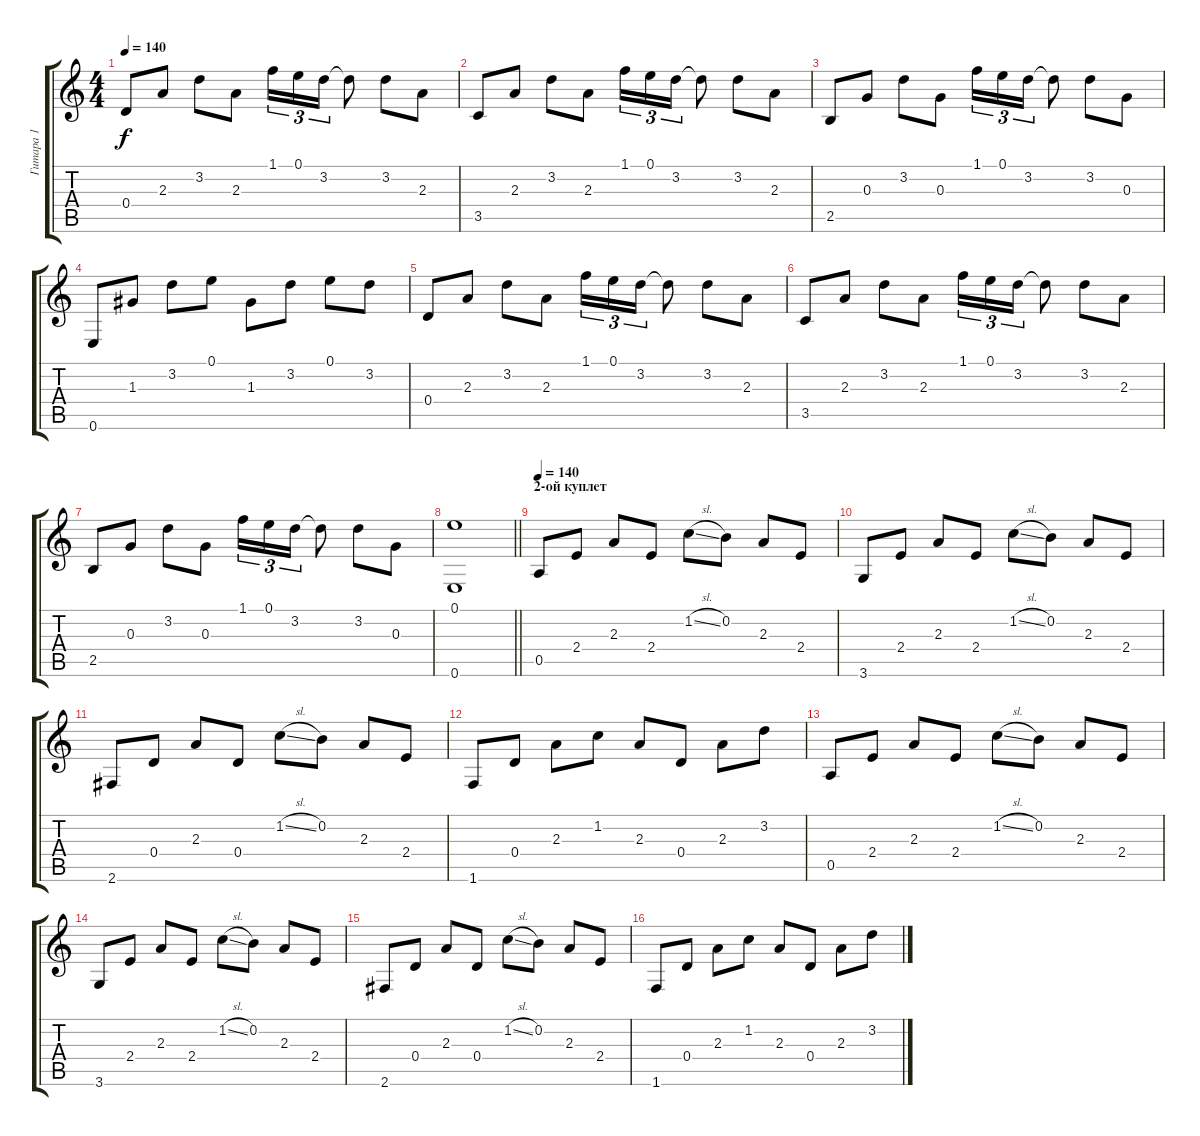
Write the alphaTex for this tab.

\track ("Гитара 1" "Гитара 1") {instrument acousticguitarsteel}
\staff {score tabs}
\tuning (E4 B3 G3 D3 A2 E2) {hide}
\ts (4 4)
\tempo 140
\clef g2
\ks c
0.4.8{dy f} 2.3.8 3.2.8 2.3.8 1.1.16{tu (3 2)} 0.1.16{tu (3 2)} 3.2.16{tu (3 2)} 3.2{t}.8 3.2.8 2.3.8 |
3.5.8 2.3.8 3.2.8 2.3.8 1.1.16{tu (3 2)} 0.1.16{tu (3 2)} 3.2.16{tu (3 2)} 3.2{t}.8 3.2.8 2.3.8 |
2.5.8 0.3.8 3.2.8 0.3.8 1.1.16{tu (3 2)} 0.1.16{tu (3 2)} 3.2.16{tu (3 2)} 3.2{t}.8 3.2.8 0.3.8 |
0.6.8 1.3.8 3.2.8 0.1.8 1.3.8 3.2.8 0.1.8 3.2.8 |
0.4.8 2.3.8 3.2.8 2.3.8 1.1.16{tu (3 2)} 0.1.16{tu (3 2)} 3.2.16{tu (3 2)} 3.2{t}.8 3.2.8 2.3.8 |
3.5.8 2.3.8 3.2.8 2.3.8 1.1.16{tu (3 2)} 0.1.16{tu (3 2)} 3.2.16{tu (3 2)} 3.2{t}.8 3.2.8 2.3.8 |
2.5.8 0.3.8 3.2.8 0.3.8 1.1.16{tu (3 2)} 0.1.16{tu (3 2)} 3.2.16{tu (3 2)} 3.2{t}.8 3.2.8 0.3.8 |
\barLineRight lightlight
(0.1 0.6).1 |
\section ("" "2-ой куплет")
\tempo 140
0.5.8 2.4.8 2.3.8 2.4.8 1.2{sl}.8 0.2.8 2.3.8 2.4.8 |
3.6.8 2.4.8 2.3.8 2.4.8 1.2{sl}.8 0.2.8 2.3.8 2.4.8 |
2.6.8 0.4.8 2.3.8 0.4.8 1.2{sl}.8 0.2.8 2.3.8 2.4.8 |
1.6.8 0.4.8 2.3.8 1.2.8 2.3.8 0.4.8 2.3.8 3.2.8 |
0.5.8 2.4.8 2.3.8 2.4.8 1.2{sl}.8 0.2.8 2.3.8 2.4.8 |
3.6.8 2.4.8 2.3.8 2.4.8 1.2{sl}.8 0.2.8 2.3.8 2.4.8 |
2.6.8 0.4.8 2.3.8 0.4.8 1.2{sl}.8 0.2.8 2.3.8 2.4.8 |
1.6.8 0.4.8 2.3.8 1.2.8 2.3.8 0.4.8 2.3.8 3.2.8
